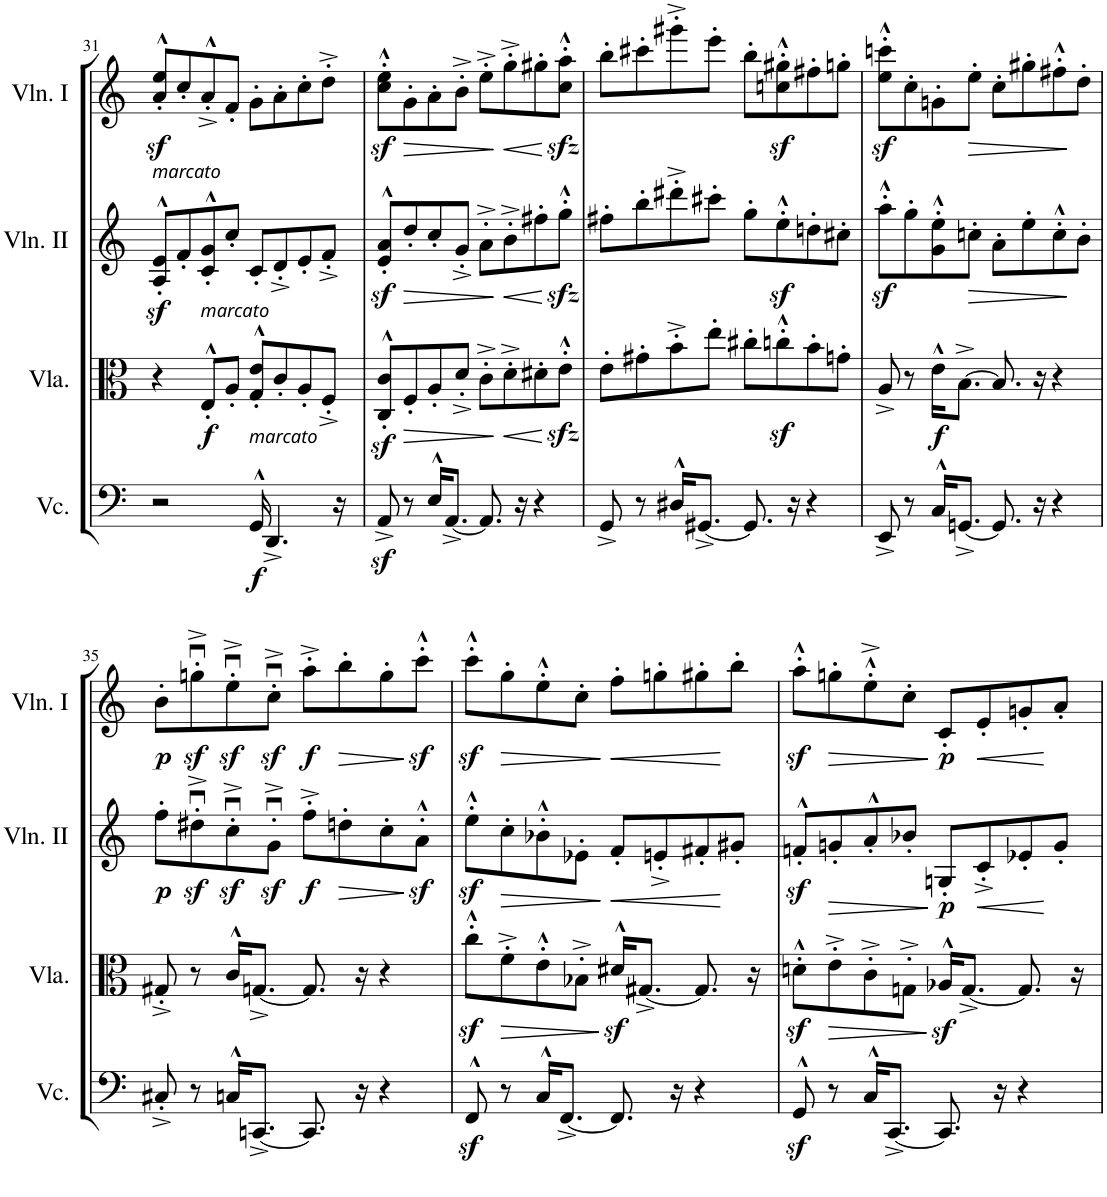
**kern	**dynam	**kern	**dynam	**kern	**dynam	**kern	**dynam
*part4	*part4	*part3	*part3	*part2	*part2	*part1	*part1
*staff4	*staff4	*staff3	*staff3	*staff2	*staff2	*staff1	*staff1
*I"Violoncello	*	*I"Viola	*	*I"Violin II	*	*I"Violin I	*
*I'Vc.	*	*I'Vla.	*	*I'Vln. II	*	*I'Vln. I	*
!!LO:PB:g=z
*clefF4	*	*clefC3	*	*clefG2	*	*clefG2	*
*k[]	*	*k[]	*	*k[]	*	*k[]	*
*M4/4	*	*M4/4	*	*M4/4	*	*M4/4	*
=31	=31	=31	=31	=31	=31	=31	=31
!	!	!	!	!LO:TX:a:i:t=marcato	!	!	!
2r	.	4r	.	8A/z<'^^ 8e/z<'^^L	.	8a/z<'^^ 8ee/z<'^^L	.
.	.	.	.	8f'/	.	8cc'/	.
!	!	!LO:TX:a:i:t=marcato	!	!	!	!	!
!	!	!	!LO:DY:b	!	!	!	!
.	.	8E'^^/L	f	8c/'^^ 8g/'^^	.	8a'^^^/	.
.	.	8A'/J	.	8cc'/J	.	8f'/J	.
!LO:TX:a:i:t=marcato	!	!	!	!	!	!	!
!	!LO:DY:b	!	!	!	!	!	!
16GG^^/	f	8G/'^^ 8e/'^^L	.	8c'/L	.	8g'\L	.
4.DD^/	.	.	.	.	.	.	.
.	.	8c'/	.	8d'^/	.	8a'\	.
.	.	8A'/	.	8e'/	.	8cc'\	.
.	.	8F'^/J	.	8f'^/J	.	8dd'^\J	.
16r	.	.	.	.	.	.	.
=32	=32	=32	=32	=32	=32	=32	=32
8AAz<^/	.	8C/z<'^^ 8c/z<'^^L	.	8e/z<'^^ 8a/z<'^^L	.	8cc\z<'^^ 8ee\z<'^^L	.
!	!	!	!LO:HP:b	!	!LO:HP:b	!	!LO:HP:b
8r	.	8F'/	>	8dd'/	>	8g'\	>
16E^^/KL	.	8A'/	.	8cc'/	.	8a'\	.
[8.AA^/J	.	.	.	.	.	.	.
.	.	8d'^/J	.	8g'^/J	.	8b'^\J	.
8.AA/]	.	8c'^\L	.	8a'^\L	.	8ee'^\L	.
!	!	!	!LO:HP:b	!	!LO:HP:b	!	!LO:HP:n=1:b
.	.	8d'^\	<	8b'^\	<	8gg'^\	] <
16r	.	.	.	.	.	.	.
4r	.	8d#X'\	.	8ff#X'\	.	8gg#X'\	.
.	.	8ezz<'^^\J	]	8ggzz<'^^\J	]	8cc\zz<'^^ 8aa\zz<'^^J	[
=33	=33	=33	=33	=33	=33	=33	=33
8GG^/	.	8e'\L	.	8ff#X'\L	.	8bb'\L	.
8r	.	8g#X'\	.	8bb'\	.	8ccc#X'\	.
16D#X^^/KL	.	8b'^\	.	8ddd#X'^\	.	8ggg#X'^\	.
[8.GG#X^/J	.	.	.	.	.	.	.
.	.	8ee'\J	.	8ccc#X'\J	.	8eee'\J	.
8.GG#/]	.	8cc#X'\L	.	8gg'\L	.	8bb'\L	.
.	.	8ccnz<'^^\	.	8eez<'^^\	.	8ccn\z<'^^ 8gg#X\z<'^^	.
16r	.	.	.	.	.	.	.
4r	.	8b'\	.	8ddn'\	.	8ff#X'\	.
.	.	8gn'\J	.	8cc#X'\J	.	8ggn'\J	.
=34	=34	=34	=34	=34	=34	=34	=34
8EE^/	.	8A^/	.	8aaz<'^^\L	.	8ee\z<'^^ 8cccn\z<'^^L	.
8r	.	8r	.	8gg'\	.	8cc'\	.
!	!	!	!LO:DY:b	!	!	!	!
16C^^/KL	.	16e^^\KL	f	8g\'^^ 8ee\'^^	.	8gn'\	.
[8.GGn^/J	.	[8.B^\J	.	.	.	.	.
!	!	!	!	!	!LO:HP:b	!	!LO:HP:b
.	.	.	.	8ccn'\J	>	8ee'\J	>
8.GG/]	.	8.B/]	.	8a'\L	.	8cc'\L	.
.	.	.	.	8ee'\	.	8gg#X'\	.
16r	.	16r	.	.	.	.	.
4r	.	4r	.	8cc'^^\	.	8ff#X'^^\	.
.	.	.	.	8b'\J	[	8dd'\J	]
!!LO:LB:g=z
=35	=35	=35	=35	=35	=35	=35	=35
!	!	!	!	!	!LO:DY:b	!	!LO:DY:b
8C#X'^/	.	8G#X'^/	.	8ff'\L	p	8b'\L	p
8r	.	8r	.	8dd#Xz<u'^\	.	8ggnz<u'^\	.
16Cn^^/KL	.	16c^^/KL	.	8ccz<u'^\	.	8eez<u'^\	.
[8.CCn^/J	.	[8.Gn^/J	.	.	.	.	.
.	.	.	.	8gz<u'^\J	.	8ccz<u'^\J	.
!	!	!	!	!	!LO:DY:b	!	!LO:DY:b
8.CC/]	.	8.G/]	.	8ff'^\L	f	8aa'^\L	f
!	!	!	!	!	!LO:HP:b	!	!LO:HP:b
.	.	.	.	8ddn'\	>	8bb'\	>
16r	.	16r	.	.	.	.	.
4r	.	4r	.	8cc'\	.	8gg'\	.
.	.	.	.	8az<'^^\J	]	8cccz<'^^\J	]
=36	=36	=36	=36	=36	=36	=36	=36
8FFz<^^/	.	8ccz<'^^\L	.	8eez<'^^\L	.	8cccz<'^^\L	.
!	!	!	!LO:HP:b	!	!LO:HP:b	!	!LO:HP:b
8r	.	8f'^\	>	8cc'\	>	8gg'\	>
16C^^/KL	.	8e'^^\	.	8b-X'^^\	.	8ee'^^\	.
[8.FF^/J	.	.	.	.	.	.	.
.	.	8B-X'^\J	.	8e-X'\J	.	8cc'\J	.
!	!	!	!	!	!LO:HP:n=1:b	!	!LO:HP:n=1:b
8.FF/]	.	16d#Xz<^^/KL	[	8f'/L	] <	8ff'\L	] <
.	.	[8.G#X^/J	.	.	.	.	.
.	.	.	.	8en'^/	.	8ggn'\	.
16r	.	.	.	.	.	.	.
4r	.	8.G#/]	.	8f#X'/	.	8gg#X'\	.
.	.	.	.	8g#X'/J	]	8bb'\J	[
.	.	16r	.	.	.	.	.
=37	=37	=37	=37	=37	=37	=37	=37
8GGz<^^/	.	8dnz<'^^\L	.	8fnz<'^^/L	.	8aaz<'^^\L	.
!	!	!	!	!	!LO:HP:b	!	!LO:HP:b
8r	.	8e'^\	.	8gn'/	>	8ggn'\	>
16C^^/KL	.	8c'^\	.	8a'^^/	.	8ee'^^^\	.
[8.CC^/J	.	.	.	.	.	.	.
.	.	8Gn'^\J	.	8b-X'/J	.	8cc'\J	.
!	!	!	!	!	!LO:DY:n=1:b	!	!LO:DY:n=1:b
8.CC/]	.	16A-Xz<^^/KL	]	8Gn'/L	[ p	8c'/L	] p
.	.	[8.G^/J	.	.	.	.	.
!	!	!	!	!	!	!	!LO:HP:b
.	.	.	.	8c'^/	.	8e'/	<
16r	.	.	.	.	.	.	.
4r	.	8.G/]	.	8e-X'/	.	8gn'/	.
.	.	.	.	8g'/J	]	8a'/J	[
.	.	16r	.	.	.	.	.
=	=	=	=	=	=	=	=
*-	*-	*-	*-	*-	*-	*-	*-
